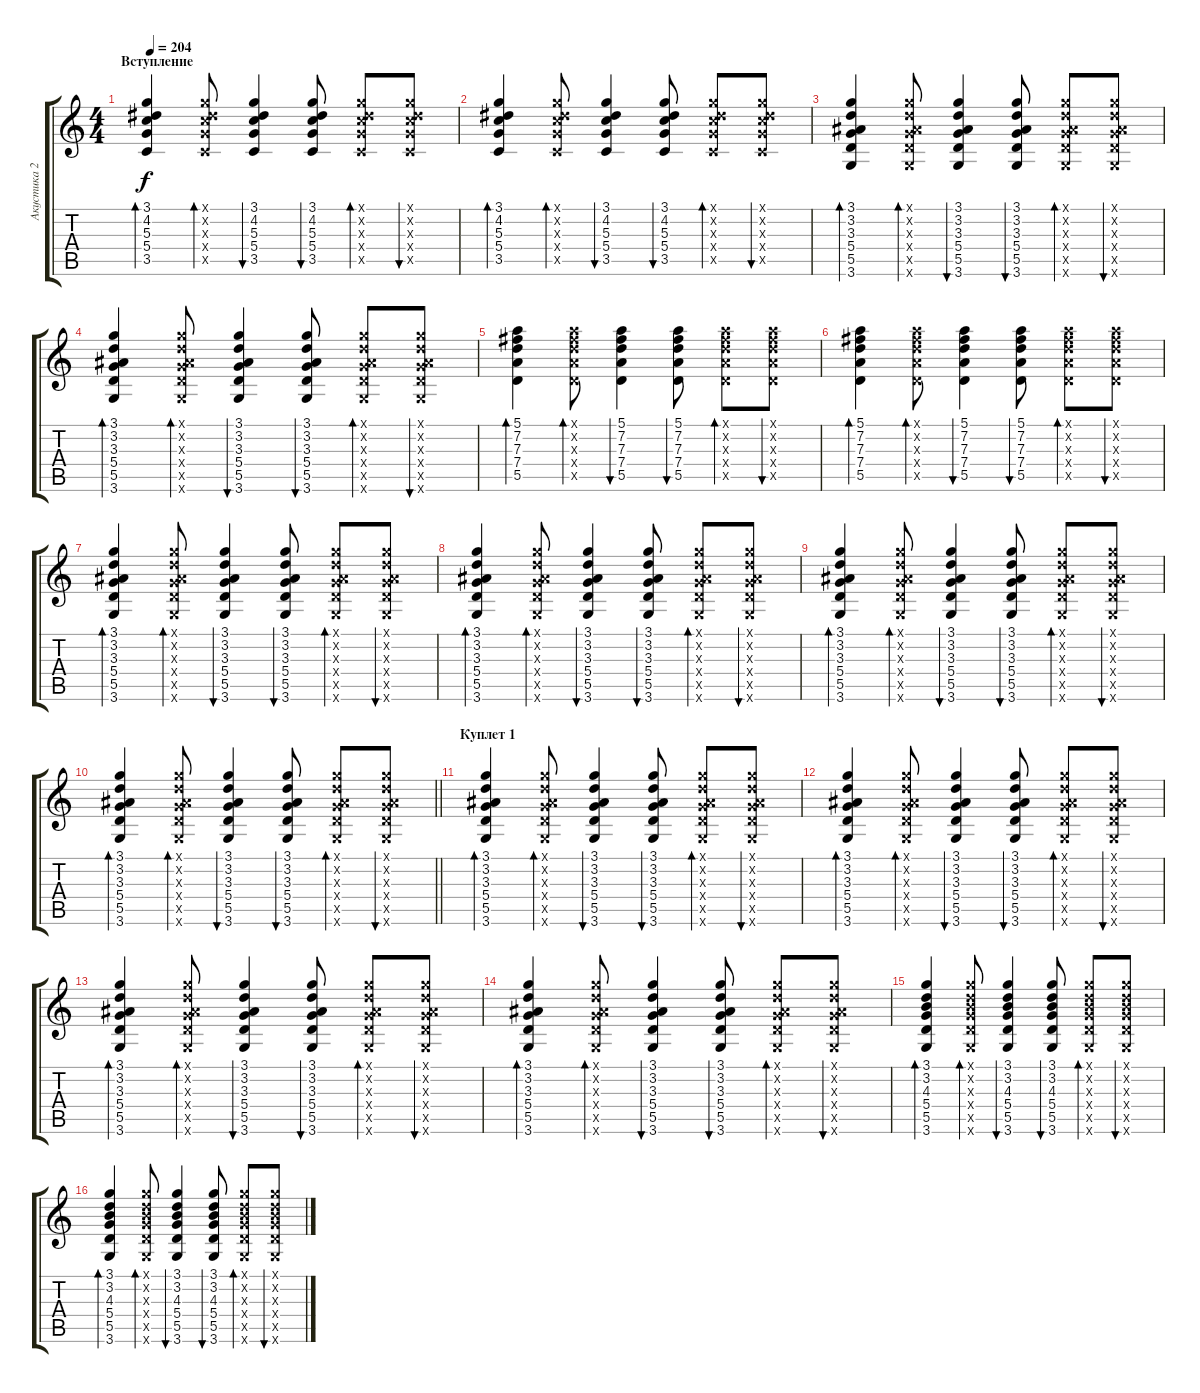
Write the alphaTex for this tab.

\track ("Акустика 2" "Акустика 2") {instrument acousticguitarsteel}
\staff {score tabs}
\tuning (E4 B3 G3 D3 A2 E2) {hide}
\ts (4 4)
\section ("" "Вступление")
\tempo 204
\clef g2
\ks c
(3.1 4.2 5.3 5.4 3.5).4{bd 30 dy f instrument acousticguitarsteel} (3.1{x} 4.2{x} 5.3{x} 5.4{x} 3.5{x}).8{bd 30} (3.1 4.2 5.3 5.4 3.5).4{bu 30} (3.1 4.2 5.3 5.4 3.5).8{bu 30} (3.1{x} 4.2{x} 5.3{x} 5.4{x} 3.5{x}).8{bd 30} (3.1{x} 4.2{x} 5.3{x} 5.4{x} 3.5{x}).8{bu 30} |
(3.1 4.2 5.3 5.4 3.5).4{bd 30} (3.1{x} 4.2{x} 5.3{x} 5.4{x} 3.5{x}).8{bd 30} (3.1 4.2 5.3 5.4 3.5).4{bu 30} (3.1 4.2 5.3 5.4 3.5).8{bu 30} (3.1{x} 4.2{x} 5.3{x} 5.4{x} 3.5{x}).8{bd 30} (3.1{x} 4.2{x} 5.3{x} 5.4{x} 3.5{x}).8{bu 30} |
(3.1 3.2 3.3 5.4 5.5 3.6).4{bd 30} (3.1{x} 3.2{x} 3.3{x} 5.4{x} 5.5{x} 3.6{x}).8{bd 30} (3.1 3.2 3.3 5.4 5.5 3.6).4{bu 30} (3.1 3.2 3.3 5.4 5.5 3.6).8{bu 30} (3.1{x} 3.2{x} 3.3{x} 5.4{x} 5.5{x} 3.6{x}).8{bd 30} (3.1{x} 3.2{x} 3.3{x} 5.4{x} 5.5{x} 3.6{x}).8{bu 30} |
(3.1 3.2 3.3 5.4 5.5 3.6).4{bd 30} (3.1{x} 3.2{x} 3.3{x} 5.4{x} 5.5{x} 3.6{x}).8{bd 30} (3.1 3.2 3.3 5.4 5.5 3.6).4{bu 30} (3.1 3.2 3.3 5.4 5.5 3.6).8{bu 30} (3.1{x} 3.2{x} 3.3{x} 5.4{x} 5.5{x} 3.6{x}).8{bd 30} (3.1{x} 3.2{x} 3.3{x} 5.4{x} 5.5{x} 3.6{x}).8{bu 30} |
(5.1 7.2 7.3 7.4 5.5).4{bd 30} (5.1{x} 7.2{x} 7.3{x} 7.4{x} 5.5{x}).8{bd 30} (5.1 7.2 7.3 7.4 5.5).4{bu 30} (5.1 7.2 7.3 7.4 5.5).8{bu 30} (5.1{x} 7.2{x} 7.3{x} 7.4{x} 5.5{x}).8{bd 30} (5.1{x} 7.2{x} 7.3{x} 7.4{x} 5.5{x}).8{bu 30} |
(5.1 7.2 7.3 7.4 5.5).4{bd 30} (5.1{x} 7.2{x} 7.3{x} 7.4{x} 5.5{x}).8{bd 30} (5.1 7.2 7.3 7.4 5.5).4{bu 30} (5.1 7.2 7.3 7.4 5.5).8{bu 30} (5.1{x} 7.2{x} 7.3{x} 7.4{x} 5.5{x}).8{bd 30} (5.1{x} 7.2{x} 7.3{x} 7.4{x} 5.5{x}).8{bu 30} |
(3.1 3.2 3.3 5.4 5.5 3.6).4{bd 30} (3.1{x} 3.2{x} 3.3{x} 5.4{x} 5.5{x} 3.6{x}).8{bd 30} (3.1 3.2 3.3 5.4 5.5 3.6).4{bu 30} (3.1 3.2 3.3 5.4 5.5 3.6).8{bu 30} (3.1{x} 3.2{x} 3.3{x} 5.4{x} 5.5{x} 3.6{x}).8{bd 30} (3.1{x} 3.2{x} 3.3{x} 5.4{x} 5.5{x} 3.6{x}).8{bu 30} |
(3.1 3.2 3.3 5.4 5.5 3.6).4{bd 30} (3.1{x} 3.2{x} 3.3{x} 5.4{x} 5.5{x} 3.6{x}).8{bd 30} (3.1 3.2 3.3 5.4 5.5 3.6).4{bu 30} (3.1 3.2 3.3 5.4 5.5 3.6).8{bu 30} (3.1{x} 3.2{x} 3.3{x} 5.4{x} 5.5{x} 3.6{x}).8{bd 30} (3.1{x} 3.2{x} 3.3{x} 5.4{x} 5.5{x} 3.6{x}).8{bu 30} |
(3.1 3.2 3.3 5.4 5.5 3.6).4{bd 30} (3.1{x} 3.2{x} 3.3{x} 5.4{x} 5.5{x} 3.6{x}).8{bd 30} (3.1 3.2 3.3 5.4 5.5 3.6).4{bu 30} (3.1 3.2 3.3 5.4 5.5 3.6).8{bu 30} (3.1{x} 3.2{x} 3.3{x} 5.4{x} 5.5{x} 3.6{x}).8{bd 30} (3.1{x} 3.2{x} 3.3{x} 5.4{x} 5.5{x} 3.6{x}).8{bu 30} |
\barLineRight lightlight
(3.1 3.2 3.3 5.4 5.5 3.6).4{bd 30} (3.1{x} 3.2{x} 3.3{x} 5.4{x} 5.5{x} 3.6{x}).8{bd 30} (3.1 3.2 3.3 5.4 5.5 3.6).4{bu 30} (3.1 3.2 3.3 5.4 5.5 3.6).8{bu 30} (3.1{x} 3.2{x} 3.3{x} 5.4{x} 5.5{x} 3.6{x}).8{bd 30} (3.1{x} 3.2{x} 3.3{x} 5.4{x} 5.5{x} 3.6{x}).8{bu 30} |
\section ("" "Куплет 1")
(3.1 3.2 3.3 5.4 5.5 3.6).4{bd 30} (3.1{x} 3.2{x} 3.3{x} 5.4{x} 5.5{x} 3.6{x}).8{bd 30} (3.1 3.2 3.3 5.4 5.5 3.6).4{bu 30} (3.1 3.2 3.3 5.4 5.5 3.6).8{bu 30} (3.1{x} 3.2{x} 3.3{x} 5.4{x} 5.5{x} 3.6{x}).8{bd 30} (3.1{x} 3.2{x} 3.3{x} 5.4{x} 5.5{x} 3.6{x}).8{bu 30} |
(3.1 3.2 3.3 5.4 5.5 3.6).4{bd 30} (3.1{x} 3.2{x} 3.3{x} 5.4{x} 5.5{x} 3.6{x}).8{bd 30} (3.1 3.2 3.3 5.4 5.5 3.6).4{bu 30} (3.1 3.2 3.3 5.4 5.5 3.6).8{bu 30} (3.1{x} 3.2{x} 3.3{x} 5.4{x} 5.5{x} 3.6{x}).8{bd 30} (3.1{x} 3.2{x} 3.3{x} 5.4{x} 5.5{x} 3.6{x}).8{bu 30} |
(3.1 3.2 3.3 5.4 5.5 3.6).4{bd 30} (3.1{x} 3.2{x} 3.3{x} 5.4{x} 5.5{x} 3.6{x}).8{bd 30} (3.1 3.2 3.3 5.4 5.5 3.6).4{bu 30} (3.1 3.2 3.3 5.4 5.5 3.6).8{bu 30} (3.1{x} 3.2{x} 3.3{x} 5.4{x} 5.5{x} 3.6{x}).8{bd 30} (3.1{x} 3.2{x} 3.3{x} 5.4{x} 5.5{x} 3.6{x}).8{bu 30} |
(3.1 3.2 3.3 5.4 5.5 3.6).4{bd 30} (3.1{x} 3.2{x} 3.3{x} 5.4{x} 5.5{x} 3.6{x}).8{bd 30} (3.1 3.2 3.3 5.4 5.5 3.6).4{bu 30} (3.1 3.2 3.3 5.4 5.5 3.6).8{bu 30} (3.1{x} 3.2{x} 3.3{x} 5.4{x} 5.5{x} 3.6{x}).8{bd 30} (3.1{x} 3.2{x} 3.3{x} 5.4{x} 5.5{x} 3.6{x}).8{bu 30} |
(3.1 3.2 4.3 5.4 5.5 3.6).4{bd 30} (3.1{x} 3.2{x} 4.3{x} 5.4{x} 5.5{x} 3.6{x}).8{bd 30} (3.1 3.2 4.3 5.4 5.5 3.6).4{bu 30} (3.1 3.2 4.3 5.4 5.5 3.6).8{bu 30} (3.1{x} 3.2{x} 4.3{x} 5.4{x} 5.5{x} 3.6{x}).8{bd 30} (3.1{x} 3.2{x} 4.3{x} 5.4{x} 5.5{x} 3.6{x}).8{bu 30} |
(3.1 3.2 4.3 5.4 5.5 3.6).4{bd 30} (3.1{x} 3.2{x} 4.3{x} 5.4{x} 5.5{x} 3.6{x}).8{bd 30} (3.1 3.2 4.3 5.4 5.5 3.6).4{bu 30} (3.1 3.2 4.3 5.4 5.5 3.6).8{bu 30} (3.1{x} 3.2{x} 4.3{x} 5.4{x} 5.5{x} 3.6{x}).8{bd 30} (3.1{x} 3.2{x} 4.3{x} 5.4{x} 5.5{x} 3.6{x}).8{bu 30}
